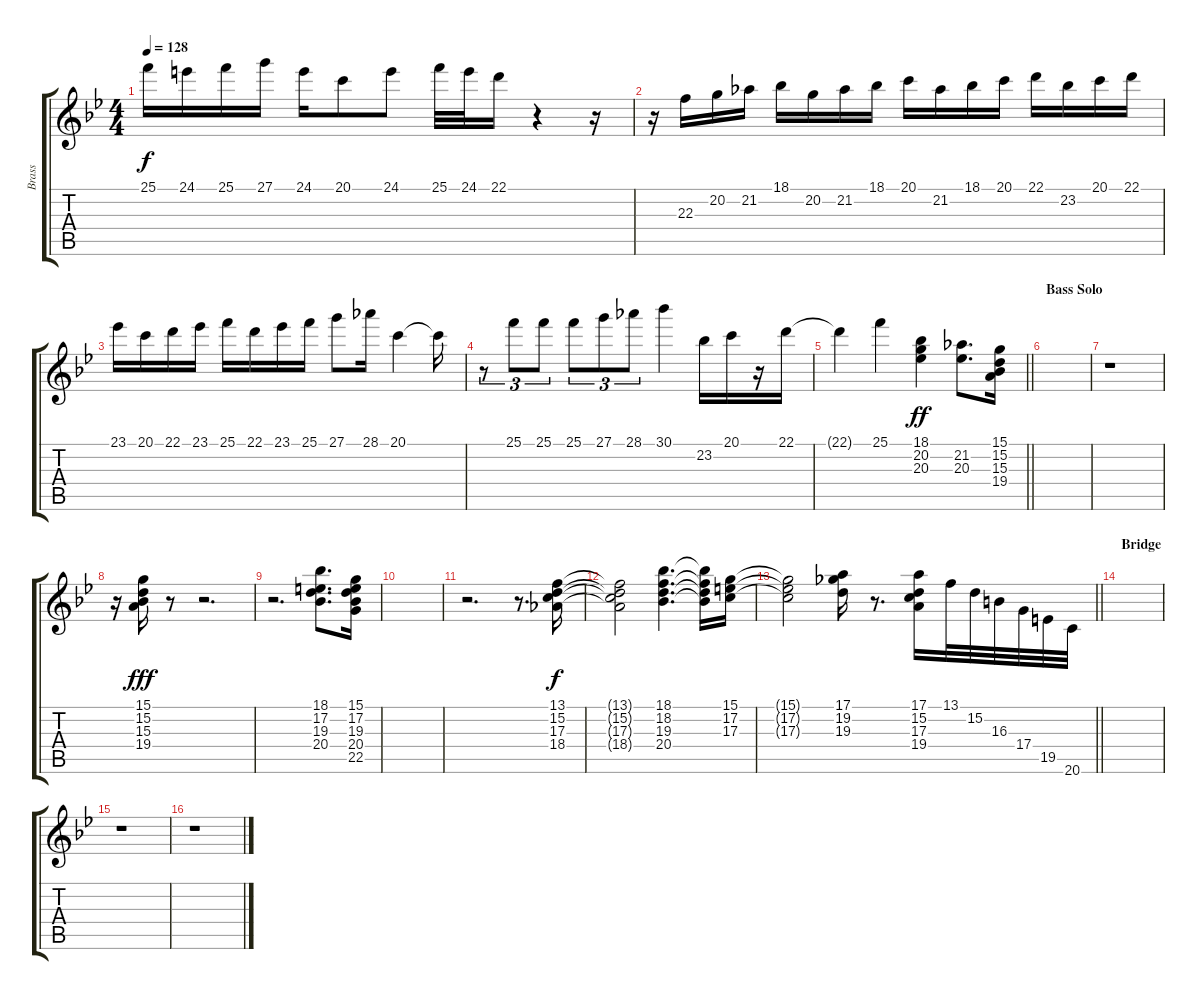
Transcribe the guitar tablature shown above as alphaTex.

\track ("Brass" "Brass") {instrument brasssection}
\staff {score tabs}
\tuning (E4 B3 G3 D3 A2 E2) {hide}
\ts (4 4)
\tempo 128
\clef g2
\ks gminor
25.1{t}.16{dy f} 24.1.16 25.1.16 27.1.16 24.1.16 20.1.8 24.1.8 25.1.32 24.1.32 22.1.16 r.4 r.16 |
r.16 22.3.16 20.2.16 21.2.16 18.1.16 20.2.16 21.2.16 18.1.16 20.1.16 21.2.16 18.1.16 20.1.16 22.1.16 23.2.16 20.1.16 22.1.16 |
23.1.16 20.1.16 22.1.16 23.1.16 25.1.16 22.1.16 23.1.16 25.1.16 27.1.8 28.1.16 20.1.4 20.1{t}.16 |
r.8{tu (3 2)} 25.1.8{tu (3 2)} 25.1.8{tu (3 2)} 25.1.8{tu (3 2)} 27.1.8{tu (3 2)} 28.1.8{tu (3 2)} 30.1.4 23.2.16 20.1.16 r.16 22.1.16 |
\barLineRight lightlight
22.1{t}.4 25.1.4 (18.1 20.2 20.3).4{dy ff instrument brasssection} (21.2 20.3).8{d} (15.1 15.2 15.3 19.4).16 |
\section ("" "Bass Solo")
|
r.1 |
r.16 (15.1 15.2 15.3 19.4).16{dy fff} r.8 r.2{d} |
r.2{d} (18.1 17.2 19.3 20.4).8{d} (15.1 17.2 19.3 20.4 22.5).16 |
|
r.2{d} r.8{d} (13.1 15.2 17.3 18.4).16{dy f} |
(13.1{t} 15.2{t} 17.3{t} 18.4{t}).2 (18.1 18.2 19.3 20.4).4{d} (18.1{t} 18.2{t} 19.3{t} 20.4{t}).16 (15.1 17.2 17.3).16 |
\barLineRight lightlight
(15.1{t} 17.2{t} 17.3{t}).2 (17.1 19.2 19.3).16 r.8{d} (17.1 15.2 17.3 19.4).16 13.1.32 15.2.32 16.3.32 17.4.32 19.5.32 20.6.32 |
\section ("" "Bridge")
|
r.1 |
r.1
